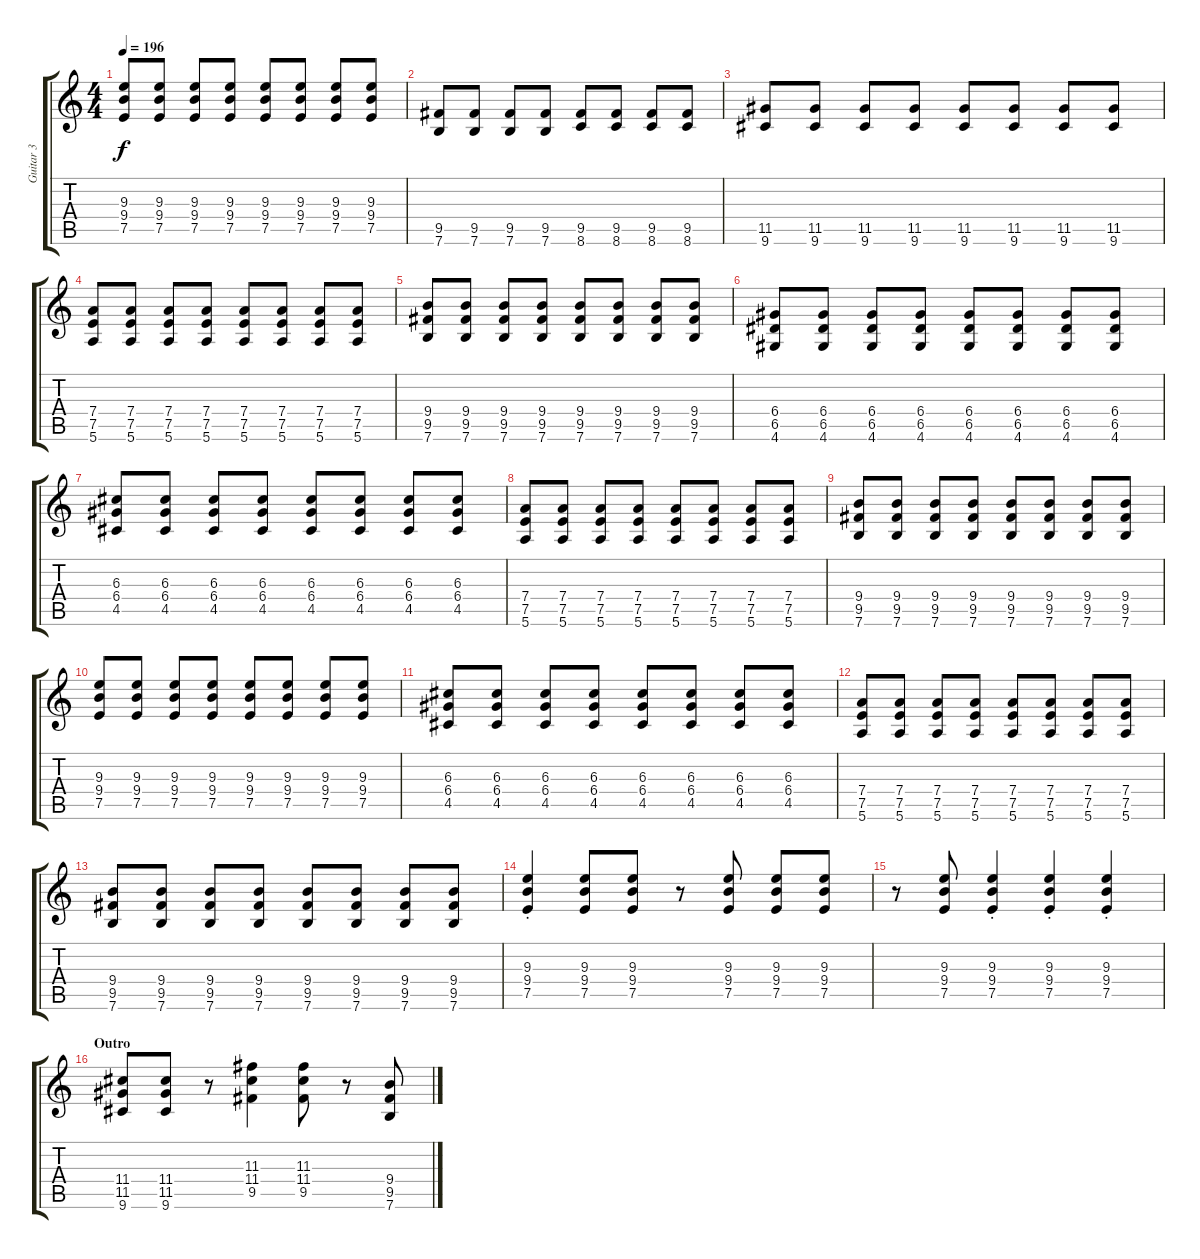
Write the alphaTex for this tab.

\track ("Guitar 3" "Guitar 3") {instrument distortionguitar}
\staff {score tabs}
\tuning (E4 B3 G3 D3 A2 E2) {hide}
\ts (4 4)
\tempo 196
\clef g2
\ks c
(9.3 9.4 7.5).8{dy f} (9.3 9.4 7.5).8 (9.3 9.4 7.5).8 (9.3 9.4 7.5).8 (9.3 9.4 7.5).8 (9.3 9.4 7.5).8 (9.3 9.4 7.5).8 (9.3 9.4 7.5).8 |
(9.5 7.6).8 (9.5 7.6).8 (9.5 7.6).8 (9.5 7.6).8 (9.5 8.6).8 (9.5 8.6).8 (9.5 8.6).8 (9.5 8.6).8 |
(11.5 9.6).8 (11.5 9.6).8 (11.5 9.6).8 (11.5 9.6).8 (11.5 9.6).8 (11.5 9.6).8 (11.5 9.6).8 (11.5 9.6).8 |
(7.4 7.5 5.6).8 (7.4 7.5 5.6).8 (7.4 7.5 5.6).8 (7.4 7.5 5.6).8 (7.4 7.5 5.6).8 (7.4 7.5 5.6).8 (7.4 7.5 5.6).8 (7.4 7.5 5.6).8 |
(9.4 9.5 7.6).8 (9.4 9.5 7.6).8 (9.4 9.5 7.6).8 (9.4 9.5 7.6).8 (9.4 9.5 7.6).8 (9.4 9.5 7.6).8 (9.4 9.5 7.6).8 (9.4 9.5 7.6).8 |
(6.4 6.5 4.6).8 (6.4 6.5 4.6).8 (6.4 6.5 4.6).8 (6.4 6.5 4.6).8 (6.4 6.5 4.6).8 (6.4 6.5 4.6).8 (6.4 6.5 4.6).8 (6.4 6.5 4.6).8 |
(6.3 6.4 4.5).8 (6.3 6.4 4.5).8 (6.3 6.4 4.5).8 (6.3 6.4 4.5).8 (6.3 6.4 4.5).8 (6.3 6.4 4.5).8 (6.3 6.4 4.5).8 (6.3 6.4 4.5).8 |
(7.4 7.5 5.6).8 (7.4 7.5 5.6).8 (7.4 7.5 5.6).8 (7.4 7.5 5.6).8 (7.4 7.5 5.6).8 (7.4 7.5 5.6).8 (7.4 7.5 5.6).8 (7.4 7.5 5.6).8 |
(9.4 9.5 7.6).8 (9.4 9.5 7.6).8 (9.4 9.5 7.6).8 (9.4 9.5 7.6).8 (9.4 9.5 7.6).8 (9.4 9.5 7.6).8 (9.4 9.5 7.6).8 (9.4 9.5 7.6).8 |
(9.3 9.4 7.5).8 (9.3 9.4 7.5).8 (9.3 9.4 7.5).8 (9.3 9.4 7.5).8 (9.3 9.4 7.5).8 (9.3 9.4 7.5).8 (9.3 9.4 7.5).8 (9.3 9.4 7.5).8 |
(6.3 6.4 4.5).8 (6.3 6.4 4.5).8 (6.3 6.4 4.5).8 (6.3 6.4 4.5).8 (6.3 6.4 4.5).8 (6.3 6.4 4.5).8 (6.3 6.4 4.5).8 (6.3 6.4 4.5).8 |
(7.4 7.5 5.6).8 (7.4 7.5 5.6).8 (7.4 7.5 5.6).8 (7.4 7.5 5.6).8 (7.4 7.5 5.6).8 (7.4 7.5 5.6).8 (7.4 7.5 5.6).8 (7.4 7.5 5.6).8 |
(9.4 9.5 7.6).8 (9.4 9.5 7.6).8 (9.4 9.5 7.6).8 (9.4 9.5 7.6).8 (9.4 9.5 7.6).8 (9.4 9.5 7.6).8 (9.4 9.5 7.6).8 (9.4 9.5 7.6).8 |
(9.3{st} 9.4{st} 7.5{st}).4 (9.3 9.4 7.5).8 (9.3 9.4 7.5).8 r.8 (9.3 9.4 7.5).8 (9.3 9.4 7.5).8 (9.3 9.4 7.5).8 |
r.8 (9.3 9.4 7.5).8 (9.3{st} 9.4{st} 7.5{st}).4 (9.3{st} 9.4{st} 7.5{st}).4 (9.3{st} 9.4{st} 7.5{st}).4 |
\section ("" "Outro")
(11.4 11.5 9.6).8 (11.4 11.5 9.6).8 r.8 (11.3 11.4 9.5).4 (11.3 11.4 9.5).8 r.8 (9.4 9.5 7.6).8
